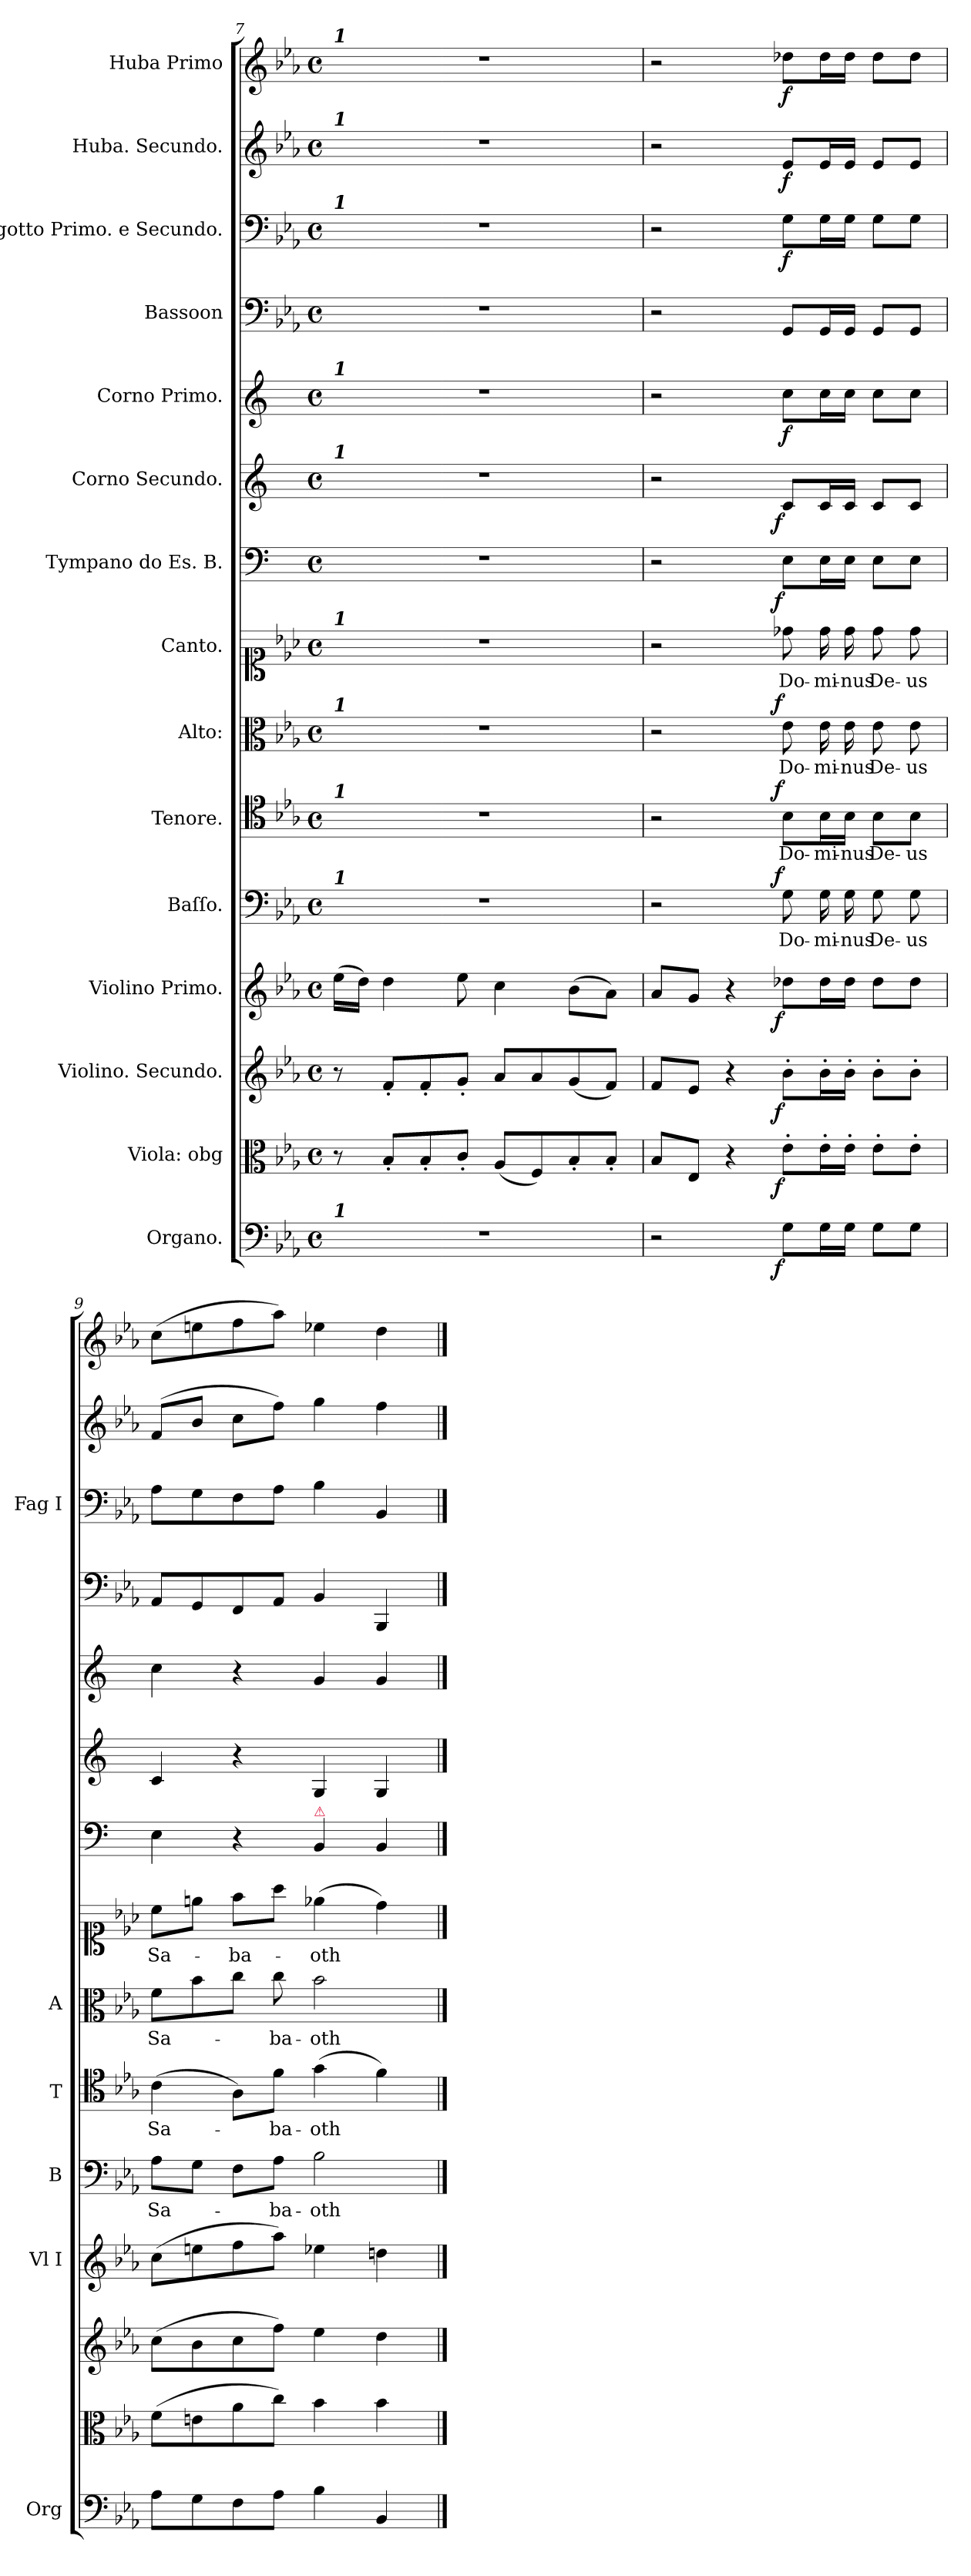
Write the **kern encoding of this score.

**kern	**dynam	**kern	**dynam	**kern	**dynam	**kern	**dynam	**kern	**text	**dynam	**kern	**text	**dynam	**kern	**text	**dynam	**kern	**text	**dynam	**kern	**kern	**dynam	**kern	**dynam	**kern	**kern	**dynam	**kern	**dynam	**kern	**dynam
*part15	*part15	*part14	*part14	*part13	*part13	*part12	*part12	*part11	*part11	*part11	*part10	*part10	*part10	*part9	*part9	*part9	*part8	*part8	*part8	*part7	*part6	*part6	*part5	*part5	*part4	*part3	*part3	*part2	*part2	*part1	*part1
*staff15	*staff15	*staff14	*staff14	*staff13	*staff13	*staff12	*staff12	*staff11	*staff11	*staff11	*staff10	*staff10	*staff10	*staff9	*staff9	*staff9	*staff8	*staff8	*staff8	*staff7	*staff6	*staff6	*staff5	*staff5	*staff4	*staff3	*staff3	*staff2	*staff2	*staff1	*staff1
*I"Organo.	*	*I"Viola: obg	*	*I"Violino. Secundo.	*	*I"Violino Primo.	*	*I"Baſſo.	*	*	*I"Tenore.	*	*	*I"Alto:	*	*	*I"Canto.	*	*	*I"Tympano do Es. B.	*I"Corno Secundo.	*	*I"Corno Primo.	*	*I"Bassoon	*I"Fagotto Primo. e Secundo.	*	*I"Huba. Secundo.	*	*I"Huba Primo	*
*I'Org	*	*	*	*	*	*I'Vl I	*	*I'B	*	*	*I'T	*	*	*I'A	*	*	*	*	*	*	*	*	*	*	*	*I'Fag I	*	*	*	*	*
*clefF4	*	*clefC3	*	*clefG2	*	*clefG2	*	*clefF4	*	*	*clefC4	*	*	*clefC3	*	*	*clefC1	*	*	*clefF4	*clefG2	*	*clefG2	*	*clefF4	*clefF4	*	*clefG2	*	*clefG2	*
*	*	*	*	*	*	*	*	*	*	*	*	*	*	*	*	*	*	*	*	*	*ITrd5c9	*	*ITrd5c9	*	*	*	*	*	*	*	*
*k[b-e-a-]	*	*k[b-e-a-]	*	*k[b-e-a-]	*	*k[b-e-a-]	*	*k[b-e-a-]	*	*	*k[b-e-a-]	*	*	*k[b-e-a-]	*	*	*k[b-e-a-]	*	*	*k[]	*k[b-e-a-]	*	*k[b-e-a-]	*	*k[b-e-a-]	*k[b-e-a-]	*	*k[b-e-a-]	*	*k[b-e-a-]	*
*E-:	*	*E-:	*	*E-:	*	*E-:	*	*E-:	*	*	*	*	*	*E-:	*	*	*E-:	*	*	*	*	*	*	*	*E-:	*E-:	*	*E-:	*	*E-:	*
*M4/4	*	*M4/4	*	*M4/4	*	*M4/4	*	*M4/4	*	*	*M4/4	*	*	*M4/4	*	*	*M4/4	*	*	*M4/4	*M4/4	*	*M4/4	*	*M4/4	*M4/4	*	*M4/4	*	*M4/4	*
*met(c)	*	*met(c)	*	*met(c)	*	*met(c)	*	*met(c)	*	*	*met(c)	*	*	*met(c)	*	*	*met(c)	*	*	*met(c)	*met(c)	*	*met(c)	*	*met(c)	*met(c)	*	*met(c)	*	*met(c)	*
=7	=7	=7	=7	=7	=7	=7	=7	=7	=7	=7	=7	=7	=7	=7	=7	=7	=7	=7	=7	=7	=7	=7	=7	=7	=7	=7	=7	=7	=7	=7	=7
!	!	!	!	!	!	!	!	!	!	!	!	!	!	!	!	!	!	!	!	!	!	!	!	!	!	!	!	!	!	!LO:TX:a:Bi:t=1	!
!	!	!	!	!	!	!	!	!	!	!	!	!	!	!	!	!	!	!	!	!	!	!	!	!	!	!	!	!LO:TX:a:Bi:t=1	!	!	!
!	!	!	!	!	!	!	!	!	!	!	!	!	!	!	!	!	!	!	!	!	!	!	!	!	!	!LO:TX:a:Bi:t=1	!	!	!	!	!
!	!	!	!	!	!	!	!	!	!	!	!	!	!	!	!	!	!	!	!	!	!	!	!LO:TX:a:Bi:t=1	!	!	!	!	!	!	!	!
!	!	!	!	!	!	!	!	!	!	!	!	!	!	!	!	!	!	!	!	!	!LO:TX:a:Bi:t=1	!	!	!	!	!	!	!	!	!	!
!	!	!	!	!	!	!	!	!	!	!	!	!	!	!	!	!	!LO:TX:a:Bi:t=1	!	!	!	!	!	!	!	!	!	!	!	!	!	!
!	!	!	!	!	!	!	!	!	!	!	!	!	!	!LO:TX:a:Bi:t=1	!	!	!	!	!	!	!	!	!	!	!	!	!	!	!	!	!
!	!	!	!	!	!	!	!	!	!	!	!LO:TX:a:Bi:t=1	!	!	!	!	!	!	!	!	!	!	!	!	!	!	!	!	!	!	!	!
!	!	!	!	!	!	!	!	!LO:TX:a:Bi:t=1	!	!	!	!	!	!	!	!	!	!	!	!	!	!	!	!	!	!	!	!	!	!	!
!LO:TX:a:Bi:t=1	!	!	!	!	!	!	!	!	!	!	!	!	!	!	!	!	!	!	!	!	!	!	!	!	!	!	!	!	!	!	!
1r	.	8r	.	8r	.	(>16ee-\LL	.	1r	.	.	1r	.	.	1r	.	.	1r	.	.	1r	1r	.	1r	.	1r	1r	.	1r	.	1r	.
.	.	.	.	.	.	16dd\JJ)	.	.	.	.	.	.	.	.	.	.	.	.	.	.	.	.	.	.	.	.	.	.	.	.	.
.	.	8B-'</L	.	8f'</L	.	4dd\	.	.	.	.	.	.	.	.	.	.	.	.	.	.	.	.	.	.	.	.	.	.	.	.	.
.	.	8B-'</	.	8f'</	.	.	.	.	.	.	.	.	.	.	.	.	.	.	.	.	.	.	.	.	.	.	.	.	.	.	.
.	.	8c'</J	.	8g'</J	.	8ee-\	.	.	.	.	.	.	.	.	.	.	.	.	.	.	.	.	.	.	.	.	.	.	.	.	.
.	.	(<8A-/L	.	8a-/L	.	4cc\	.	.	.	.	.	.	.	.	.	.	.	.	.	.	.	.	.	.	.	.	.	.	.	.	.
.	.	8F/)	.	8a-/	.	.	.	.	.	.	.	.	.	.	.	.	.	.	.	.	.	.	.	.	.	.	.	.	.	.	.
.	.	8B-'</	.	(<8g/	.	(>8b-\L	.	.	.	.	.	.	.	.	.	.	.	.	.	.	.	.	.	.	.	.	.	.	.	.	.
.	.	8B-'</J	.	8f/J)	.	8a-\J)	.	.	.	.	.	.	.	.	.	.	.	.	.	.	.	.	.	.	.	.	.	.	.	.	.
=8	=8	=8	=8	=8	=8	=8	=8	=8	=8	=8	=8	=8	=8	=8	=8	=8	=8	=8	=8	=8	=8	=8	=8	=8	=8	=8	=8	=8	=8	=8	=8
2r	.	8B-/L	.	8f/L	.	8a-/L	.	2r	.	.	2r	.	.	2r	.	.	2r	.	.	2r	2r	.	2r	.	2r	2r	.	2r	.	2r	.
.	.	8E-/J	.	8e-/J	.	8g/J	.	.	.	.	.	.	.	.	.	.	.	.	.	.	.	.	.	.	.	.	.	.	.	.	.
.	.	4r	.	4r	.	4r	.	.	.	.	.	.	.	.	.	.	.	.	.	.	.	.	.	.	.	.	.	.	.	.	.
!	!LO:DY:b:rj	!	!LO:DY:b:rj	!	!LO:DY:b:rj	!	!LO:DY:b:rj	!	!	!LO:DY:a:rj	!	!	!LO:DY:b:rj	!	!	!LO:DY:b:rj	!	!	!LO:DY:b:rj	!	!	!LO:DY:b:rj	!	!	!	!	!	!	!	!	!
8G\L	f	8e-'>\L	f	8b-'>\L	f	8dd-X\L	f	8G\	Do-	f	8B-\L	Do-	f	8e-\	Do-	f	8dd-X\	Do-	f	8E\L	8E-/L	f	8e-\L	f	8GG/L	8G\L	f	8e-/L	f	8dd-X\L	f
16G\L	.	16e-'>\L	.	16b-'>\L	.	16dd-\L	.	16G\	-mi-	.	16B-\L	-mi-	.	16e-\	-mi-	.	16dd-\	-mi-	.	16E\L	16E-/L	.	16e-\L	.	16GG/L	16G\L	.	16e-/L	.	16dd-\L	.
16G\JJ	.	16e-'>\JJ	.	16b-'>\JJ	.	16dd-\JJ	.	16G\	-nus	.	16B-\JJ	-nus	.	16e-\	-nus	.	16dd-\	-nus	.	16E\JJ	16E-/JJ	.	16e-\JJ	.	16GG/JJ	16G\JJ	.	16e-/JJ	.	16dd-\JJ	.
8G\L	.	8e-'>\L	.	8b-'>\L	.	8dd-\L	.	8G\	De-	.	8B-\L	De-	.	8e-\	De-	.	8dd-\	De-	.	8E\L	8E-/L	.	8e-\L	.	8GG/L	8G\L	.	8e-/L	.	8dd-\L	.
8G\J	.	8e-'>\J	.	8b-'>\J	.	8dd-\J	.	8G\	-us	.	8B-\J	-us	.	8e-\	-us	.	8dd-\	-us	.	8E\J	8E-/J	.	8e-\J	.	8GG/J	8G\J	.	8e-/J	.	8dd-\J	.
=9	=9	=9	=9	=9	=9	=9	=9	=9	=9	=9	=9	=9	=9	=9	=9	=9	=9	=9	=9	=9	=9	=9	=9	=9	=9	=9	=9	=9	=9	=9	=9
8A-\L	.	(>8f\L	.	(>8cc\L	.	(>8cc\L	.	8A-\L	Sa-	.	(>4c\	Sa-	.	8f\L	Sa-	.	8cc\L	Sa-	.	4E\	4E-/	.	4e-\	.	8AA-/L	8A-\L	.	(>8f/L	.	(>8cc\L	.
8G\	.	8en\	.	8b-\	.	8een\	.	8G\J	.	.	.	.	.	8b-\	.	.	8een\J	.	.	.	.	.	.	.	8GG/	8G\	.	8b-/J	.	8een\	.
8F\	.	8a-\	.	8cc\	.	8ff\	.	8F\L	.	.	8A-\L)	.	.	8cc\J	.	.	8ff\L	-ba-	.	4r	4r	.	4r	.	8FF/	8F\	.	8cc\L	.	8ff\	.
8A-\J	.	8cc\J)	.	8ff\J)	.	8aa-\J)	.	8A-\J	-ba-	.	8f\J	-ba-	.	8cc\	-ba-	.	8aa-\J	.	.	.	.	.	.	.	8AA-/J	8A-\J	.	8ff\J)	.	8aa-\J)	.
!	!	!	!	!	!	!	!	!	!	!	!	!	!	!	!	!	!	!	!	!LO:TX:a:color=crimson:t=⚠	!	!	!	!	!	!	!	!	!	!	!
4B-\	.	4b-\	.	4ee-\	.	4ee-X\	.	2B-\	-oth	.	(>4g\	-oth	.	2b-\	-oth	.	(>4ee-X\	-oth	.	4BB/	4BB-/	.	4B-/	.	4BB-/	4B-\	.	4gg\	.	4ee-X\	.
4BB-/	.	4b-\	.	4dd\	.	4ddn\	.	.	.	.	4f\)	.	.	.	.	.	4dd\)	.	.	4BB/	4BB-/	.	4B-/	.	4BBB-/	4BB-/	.	4ff\	.	4dd\	.
==	==	==	==	==	==	==	==	==	==	==	==	==	==	==	==	==	==	==	==	==	==	==	==	==	==	==	==	==	==	==	==
*-	*-	*-	*-	*-	*-	*-	*-	*-	*-	*-	*-	*-	*-	*-	*-	*-	*-	*-	*-	*-	*-	*-	*-	*-	*-	*-	*-	*-	*-	*-	*-
